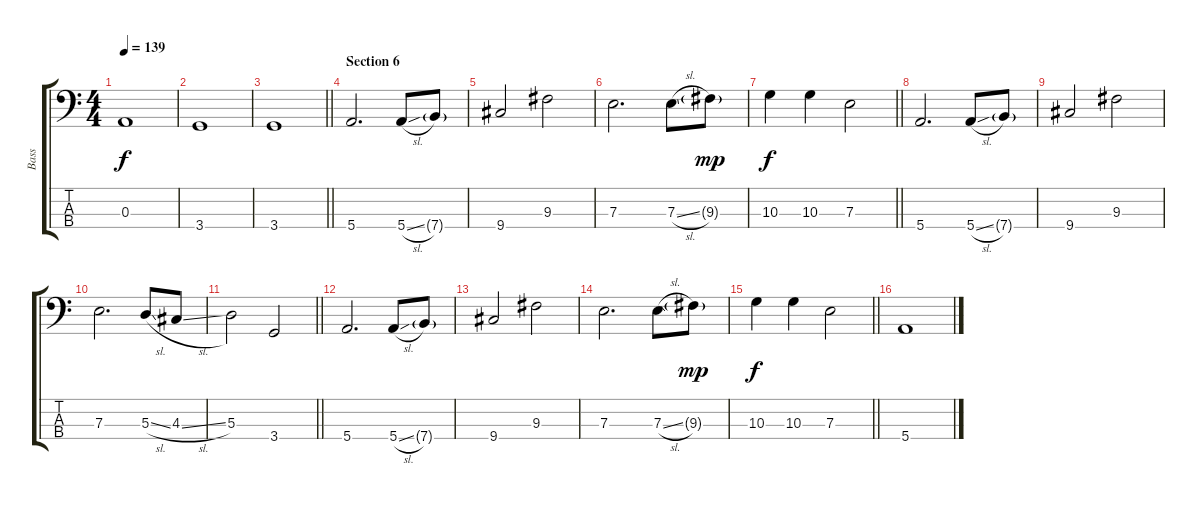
\track ("Bass" "Bass") {instrument electricbassfinger}
\staff {score tabs}
\tuning (G2 D2 A1 E1) {hide}
\ts (4 4)
\tempo 139
\clef f4
\ks c
0.3.1{dy f} |
3.4.1 |
\barLineRight lightlight
3.4.1 |
\section ("" "Section 6")
5.4.2{d} 5.4{sl}.8 7.4{g}.8 |
9.4.2 9.3.2 |
7.3.2{d} 7.3{sl}.8 9.3{g}.8{dy mp} |
\barLineRight lightlight
10.3.4{dy f} 10.3.4 7.3.2 |
5.4.2{d} 5.4{sl}.8 7.4{g}.8 |
9.4.2 9.3.2 |
7.3.2{d} 5.3{sl}.8 4.3{sl}.8 |
\barLineRight lightlight
5.3.2 3.4.2 |
5.4.2{d} 5.4{sl}.8 7.4{g}.8 |
9.4.2 9.3.2 |
7.3.2{d} 7.3{sl}.8 9.3{g}.8{dy mp} |
\barLineRight lightlight
10.3.4{dy f} 10.3.4 7.3.2 |
5.4.1
